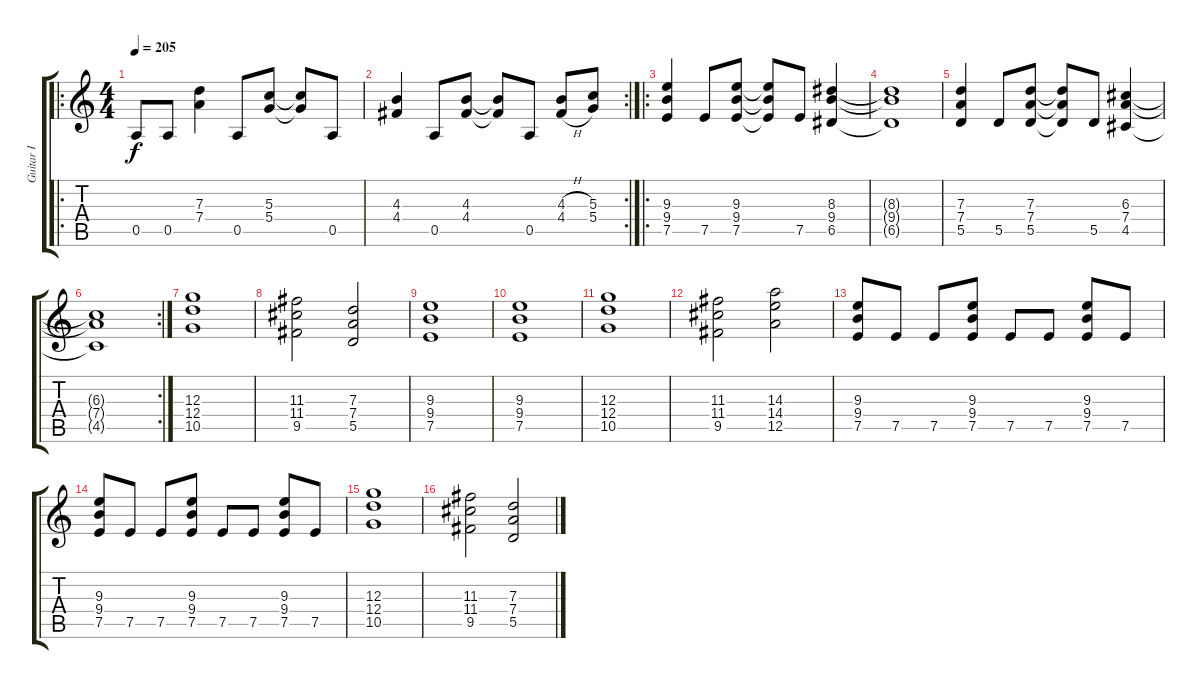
\track ("Guitar I" "Guitar I") {instrument distortionguitar}
\staff {score tabs}
\tuning (E4 B3 G3 D3 A2 E2) {hide}
\ro
\ts (4 4)
\tempo 205
\clef g2
\ks c
0.5.8{dy f} 0.5.8 (7.3 7.4).4 0.5.8 (5.3 5.4).8 (5.3{t} 5.4{t}).8 0.5.8 |
\rc 2
(4.3 4.4).4 0.5.8 (4.3 4.4).8 (4.3{t} 4.4{t}).8 0.5.8 (4.3{h} 4.4{h}).8 (5.3 5.4).8 |
\ro
(9.3 9.4 7.5).4 7.5.8 (9.3 9.4 7.5).8 (9.3{t} 9.4{t} 7.5{t}).8 7.5.8 (8.3 9.4 6.5).4 |
(8.3{t} 9.4{t} 6.5{t}).1 |
(7.3 7.4 5.5).4 5.5.8 (7.3 7.4 5.5).8 (7.3{t} 7.4{t} 5.5{t}).8 5.5.8 (6.3 7.4 4.5).4 |
\rc 2
(6.3{t} 7.4{t} 4.5{t}).1 |
(12.3 12.4 10.5).1 |
(11.3 11.4 9.5).2 (7.3 7.4 5.5).2 |
(9.3 9.4 7.5).1 |
(9.3 9.4 7.5).1 |
(12.3 12.4 10.5).1 |
(11.3 11.4 9.5).2 (14.3 14.4 12.5).2 |
(9.3 9.4 7.5).8 7.5.8 7.5.8 (9.3 9.4 7.5).8 7.5.8 7.5.8 (9.3 9.4 7.5).8 7.5.8 |
(9.3 9.4 7.5).8 7.5.8 7.5.8 (9.3 9.4 7.5).8 7.5.8 7.5.8 (9.3 9.4 7.5).8 7.5.8 |
(12.3 12.4 10.5).1 |
(11.3 11.4 9.5).2 (7.3 7.4 5.5).2
